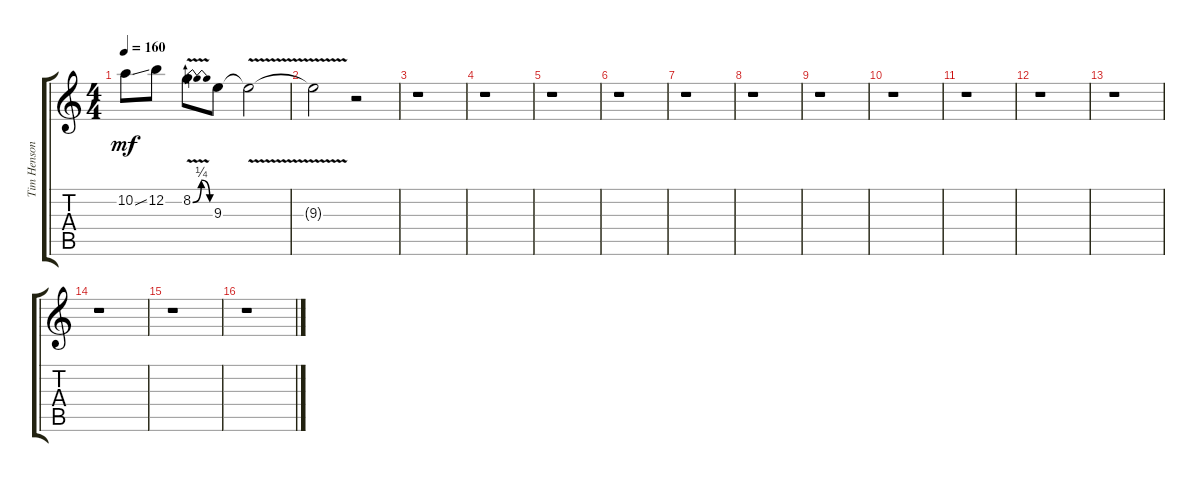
\track ("Tim Henson Harmony" "Tim Henson") {instrument acousticguitarsteel}
\staff {score tabs}
\tuning (E4 B3 G3 D3 A2 D2) {hide}
\ts (4 4)
\tempo 160
\clef g2
\ks c
10.2{ss}.8{dy mf} 12.2.8 8.2{be (bendrelease 0 0 30 1 30 1 60 0) v}.8 9.3.8 9.3{v t}.2 |
9.3{v t}.2 r.2 |
r.1 |
r.1 |
r.1 |
r.1 |
r.1 |
r.1 |
r.1 |
r.1 |
r.1 |
r.1 |
r.1 |
r.1 |
r.1 |
r.1
